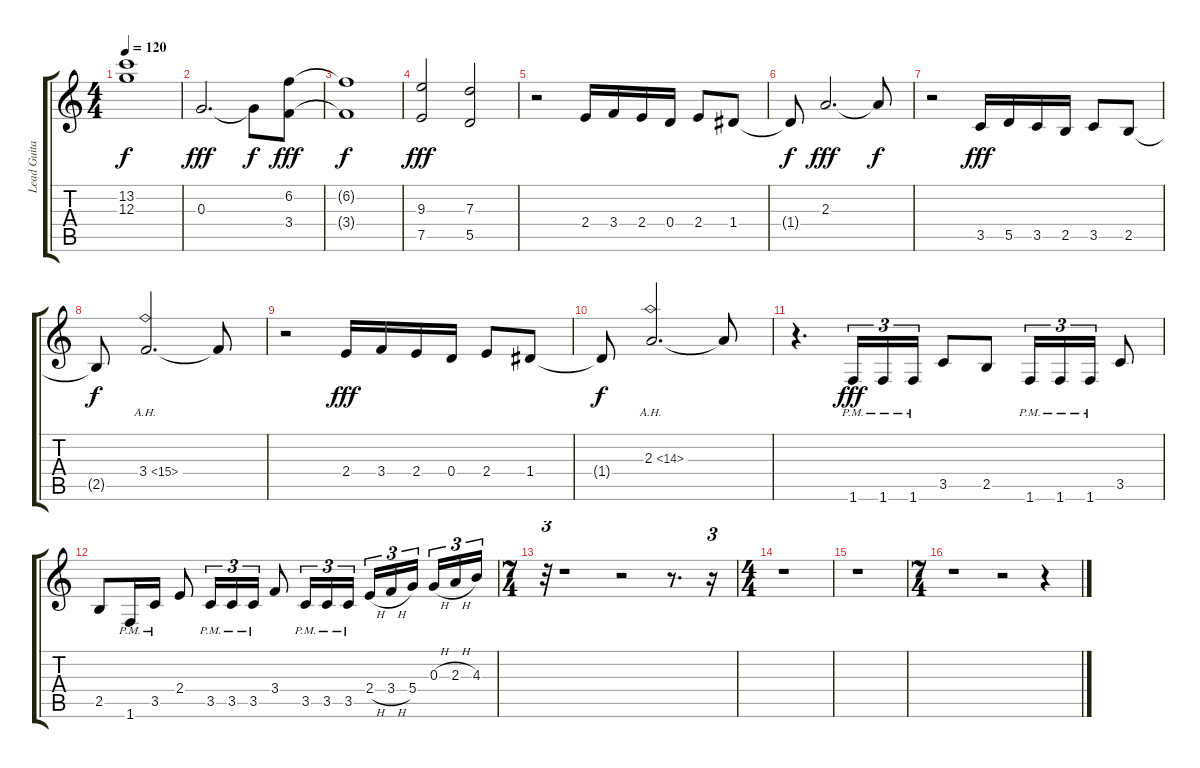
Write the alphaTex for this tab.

\track ("Lead Guitar" "Lead Guita") {instrument overdrivenguitar}
\staff {score tabs}
\tuning (E4 B3 G3 D3 A2 E2) {hide}
\ts (4 4)
\tempo 120
\clef g2
\ks c
(13.2{t} 12.3{t}).1{dy f} |
0.3.2{d dy fff} 0.3{t}.8{dy f} (6.2 3.4).8{dy fff} |
(6.2{t} 3.4{t}).1{dy f} |
(9.3 7.5).2{dy fff} (7.3 5.5).2 |
r.2 2.4.16{volume 12} 3.4.16 2.4.16 0.4.16 2.4.8 1.4.8 |
1.4{t}.8{dy f} 2.3.2{d dy fff} 2.3{t}.8{dy f} |
r.2 3.5.16{dy fff} 5.5.16 3.5.16 2.5.16 3.5.8 2.5.8 |
2.5{t}.8{dy f} 3.4{ah 12}.2{d} 3.4{t}.8 |
r.2 2.4.16{dy fff} 3.4.16 2.4.16 0.4.16 2.4.8 1.4.8 |
1.4{t}.8{dy f} 2.3{ah 12}.2{d} 2.3{t}.8 |
r.4{d} 1.6{pm}.16{tu (3 2) dy fff} 1.6{pm}.16{tu (3 2)} 1.6{pm}.16{tu (3 2)} 3.5.8 2.5.8 1.6{pm}.16{tu (3 2)} 1.6{pm}.16{tu (3 2)} 1.6{pm}.16{tu (3 2)} 3.5.8 |
2.5.8 1.6{pm}.16 3.5{pm}.16 2.4.8 3.5{pm}.16{tu (3 2)} 3.5{pm}.16{tu (3 2)} 3.5{pm}.16{tu (3 2)} 3.4.8 3.5{pm}.16{tu (3 2)} 3.5{pm}.16{tu (3 2)} 3.5{pm}.16{tu (3 2)} 2.4{h}.16{tu (3 2)} 3.4{h}.16{tu (3 2)} 5.4.16{tu (3 2) beam splitsecondary} 0.3{h}.16{tu (3 2)} 2.3{h}.16{tu (3 2)} 4.3.16{tu (3 2)} |
\ts (7 4)
r.32{tu (3 2)} r.1 r.2 r.8{d} r.16{tu (3 2)} |
\ts (4 4)
r.1 |
r.1 |
\ts (7 4)
r.1 r.2 r.4
